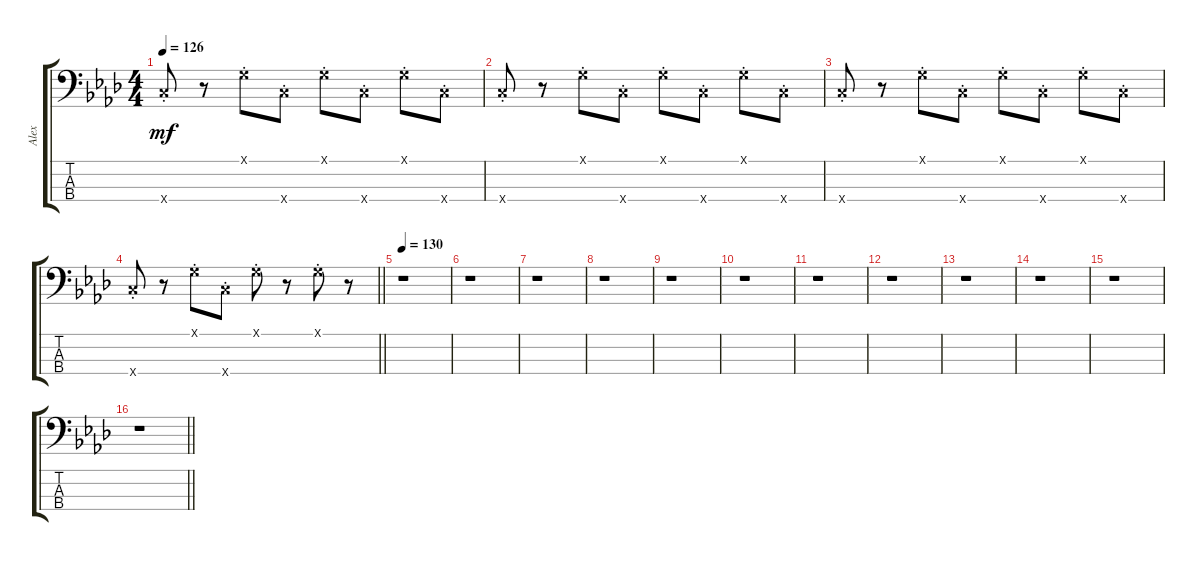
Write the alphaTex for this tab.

\track ("Alex" "Alex") {instrument synthdrum}
\staff {score tabs}
\tuning (G2 D2 A1 E1) {hide}
\ts (4 4)
\tempo 126
\clef f4
\ks ab
20.4{st x}.8{dy mf} r.8 12.1{st x}.8 20.4{st x}.8 12.1{st x}.8 20.4{st x}.8 12.1{st x}.8 20.4{st x}.8 |
20.4{st x}.8 r.8 12.1{st x}.8 20.4{st x}.8 12.1{st x}.8 20.4{st x}.8 12.1{st x}.8 20.4{st x}.8 |
20.4{st x}.8 r.8 12.1{st x}.8 20.4{st x}.8 12.1{st x}.8 20.4{st x}.8 12.1{st x}.8 20.4{st x}.8 |
\barLineRight lightlight
20.4{st x}.8 r.8 12.1{st x}.8 20.4{st x}.8 12.1{st x}.8 r.8 12.1{st x}.8 r.8 |
\tempo 130
r.1 |
r.1 |
r.1 |
r.1 |
r.1 |
r.1 |
r.1 |
r.1 |
r.1 |
r.1 |
r.1 |
\barLineRight lightlight
r.1
